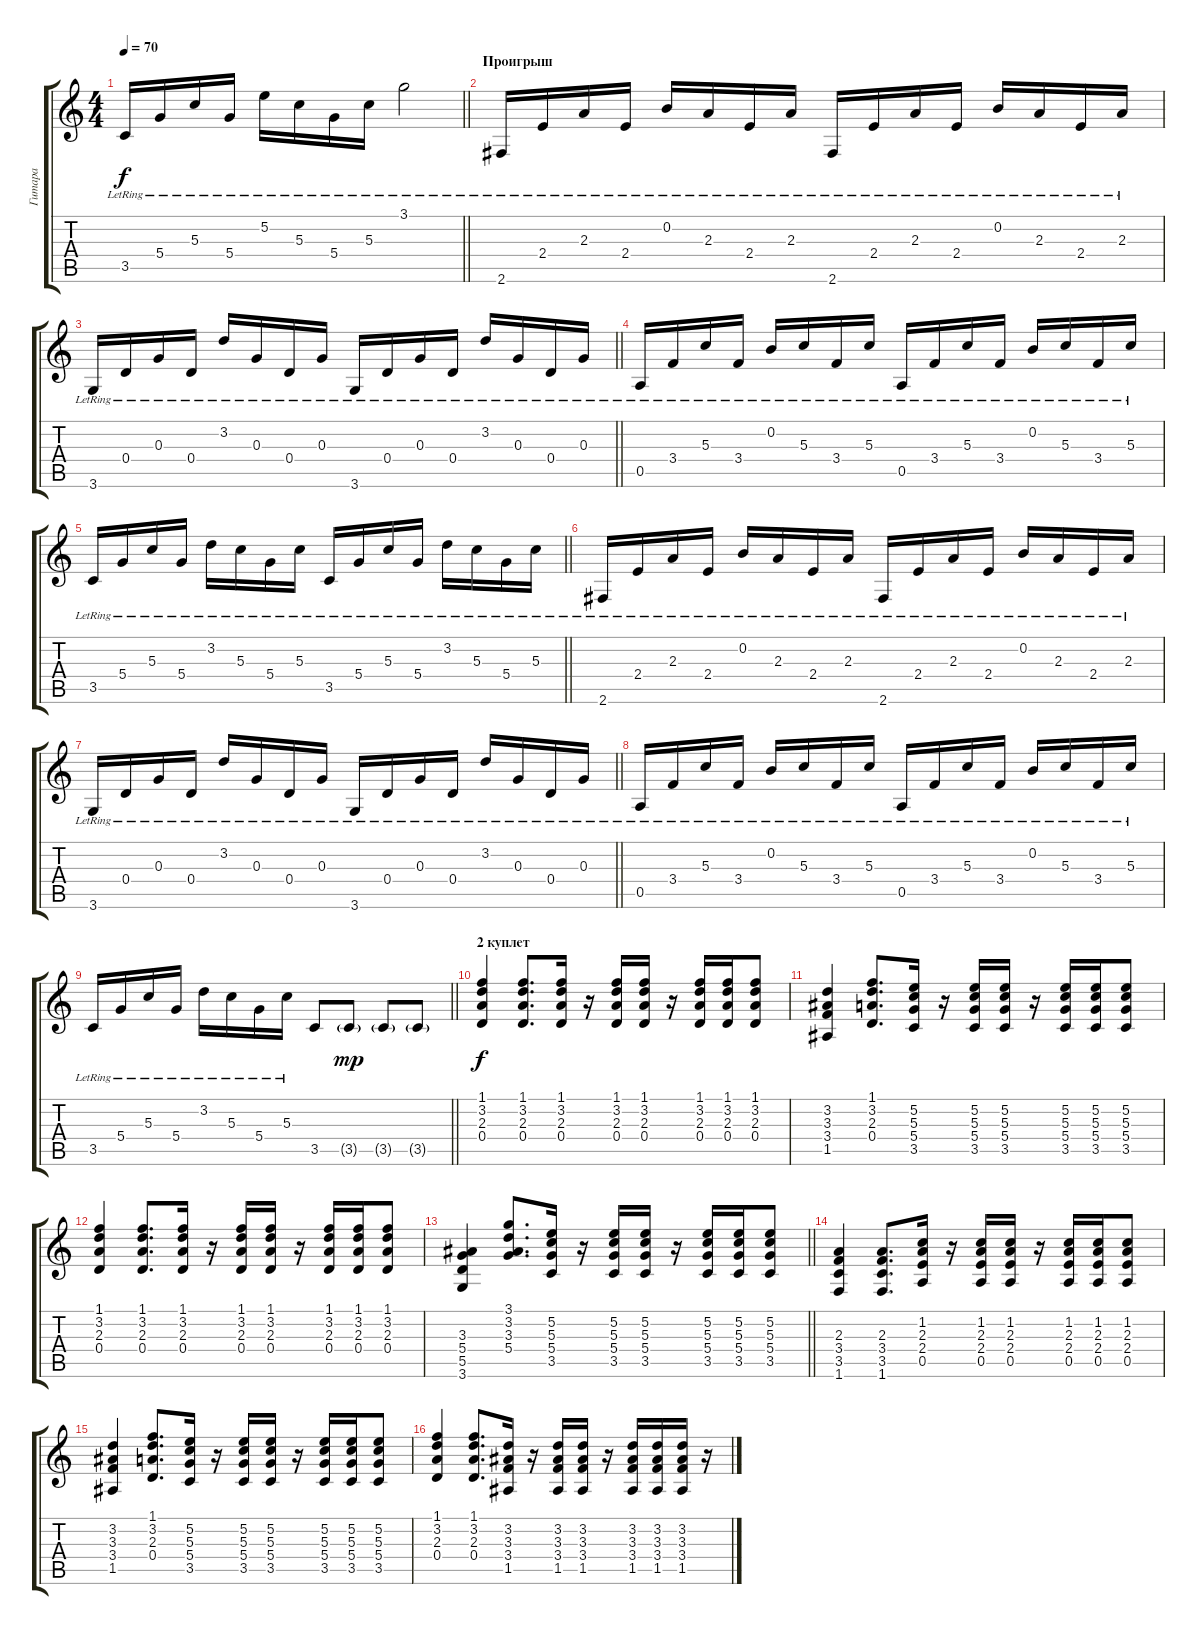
\track ("Гитара" "Гитара") {instrument electricguitarclean}
\staff {score tabs}
\tuning (E4 B3 G3 D3 A2 E2) {hide}
\ts (4 4)
\tempo 70
\clef g2
\barLineRight lightlight
\ks c
3.5{lr}.16{dy f} 5.4{lr}.16 5.3{lr}.16 5.4{lr}.16 5.2{lr}.16 5.3{lr}.16 5.4{lr}.16 5.3{lr}.16 3.1{lr}.2 |
\section ("" "Проигрыш")
2.6{lr}.16 2.4{lr}.16 2.3{lr}.16 2.4{lr}.16 0.2{lr}.16 2.3{lr}.16 2.4{lr}.16 2.3{lr}.16 2.6{lr}.16 2.4{lr}.16 2.3{lr}.16 2.4{lr}.16 0.2{lr}.16 2.3{lr}.16 2.4{lr}.16 2.3{lr}.16 |
\barLineRight lightlight
3.6{lr}.16 0.4{lr}.16 0.3{lr}.16 0.4{lr}.16 3.2{lr}.16 0.3{lr}.16 0.4{lr}.16 0.3{lr}.16 3.6{lr}.16 0.4{lr}.16 0.3{lr}.16 0.4{lr}.16 3.2{lr}.16 0.3{lr}.16 0.4{lr}.16 0.3{lr}.16 |
0.5{lr}.16 3.4{lr}.16 5.3{lr}.16 3.4{lr}.16 0.2{lr}.16 5.3{lr}.16 3.4{lr}.16 5.3{lr}.16 0.5{lr}.16 3.4{lr}.16 5.3{lr}.16 3.4{lr}.16 0.2{lr}.16 5.3{lr}.16 3.4{lr}.16 5.3{lr}.16 |
\barLineRight lightlight
3.5{lr}.16 5.4{lr}.16 5.3{lr}.16 5.4{lr}.16 3.2{lr}.16 5.3{lr}.16 5.4{lr}.16 5.3{lr}.16 3.5{lr}.16 5.4{lr}.16 5.3{lr}.16 5.4{lr}.16 3.2{lr}.16 5.3{lr}.16 5.4{lr}.16 5.3{lr}.16 |
2.6{lr}.16 2.4{lr}.16 2.3{lr}.16 2.4{lr}.16 0.2{lr}.16 2.3{lr}.16 2.4{lr}.16 2.3{lr}.16 2.6{lr}.16 2.4{lr}.16 2.3{lr}.16 2.4{lr}.16 0.2{lr}.16 2.3{lr}.16 2.4{lr}.16 2.3{lr}.16 |
\barLineRight lightlight
3.6{lr}.16 0.4{lr}.16 0.3{lr}.16 0.4{lr}.16 3.2{lr}.16 0.3{lr}.16 0.4{lr}.16 0.3{lr}.16 3.6{lr}.16 0.4{lr}.16 0.3{lr}.16 0.4{lr}.16 3.2{lr}.16 0.3{lr}.16 0.4{lr}.16 0.3{lr}.16 |
0.5{lr}.16 3.4{lr}.16 5.3{lr}.16 3.4{lr}.16 0.2{lr}.16 5.3{lr}.16 3.4{lr}.16 5.3{lr}.16 0.5{lr}.16 3.4{lr}.16 5.3{lr}.16 3.4{lr}.16 0.2{lr}.16 5.3{lr}.16 3.4{lr}.16 5.3{lr}.16 |
\barLineRight lightlight
3.5{lr}.16 5.4{lr}.16 5.3{lr}.16 5.4{lr}.16 3.2{lr}.16 5.3{lr}.16 5.4{lr}.16 5.3{lr}.16 3.5.8 3.5{g}.8{dy mp} 3.5{g}.8 3.5{g}.8 |
\section ("" "2 куплет")
(1.1 3.2 2.3 0.4).4{dy f} (1.1 3.2 2.3 0.4).8{d} (1.1 3.2 2.3 0.4).16 r.16 (1.1 3.2 2.3 0.4).16 (1.1 3.2 2.3 0.4).16 r.16 (1.1 3.2 2.3 0.4).16 (1.1 3.2 2.3 0.4).16 (1.1 3.2 2.3 0.4).8 |
(3.2 3.3 3.4 1.5).4 (1.1 3.2 2.3 0.4).8{d} (5.2 5.3 5.4 3.5).16 r.16 (5.2 5.3 5.4 3.5).16 (5.2 5.3 5.4 3.5).16 r.16 (5.2 5.3 5.4 3.5).16 (5.2 5.3 5.4 3.5).16 (5.2 5.3 5.4 3.5).8 |
(1.1 3.2 2.3 0.4).4 (1.1 3.2 2.3 0.4).8{d} (1.1 3.2 2.3 0.4).16 r.16 (1.1 3.2 2.3 0.4).16 (1.1 3.2 2.3 0.4).16 r.16 (1.1 3.2 2.3 0.4).16 (1.1 3.2 2.3 0.4).16 (1.1 3.2 2.3 0.4).8 |
\barLineRight lightlight
(3.3 5.4 5.5 3.6).4 (3.1 3.2 3.3 5.4).8{d} (5.2 5.3 5.4 3.5).16 r.16 (5.2 5.3 5.4 3.5).16 (5.2 5.3 5.4 3.5).16 r.16 (5.2 5.3 5.4 3.5).16 (5.2 5.3 5.4 3.5).16 (5.2 5.3 5.4 3.5).8 |
(2.3 3.4 3.5 1.6).4 (2.3 3.4 3.5 1.6).8{d} (1.2 2.3 2.4 0.5).16 r.16 (1.2 2.3 2.4 0.5).16 (1.2 2.3 2.4 0.5).16 r.16 (1.2 2.3 2.4 0.5).16 (1.2 2.3 2.4 0.5).16 (1.2 2.3 2.4 0.5).8 |
(3.2 3.3 3.4 1.5).4 (1.1 3.2 2.3 0.4).8{d} (5.2 5.3 5.4 3.5).16 r.16 (5.2 5.3 5.4 3.5).16 (5.2 5.3 5.4 3.5).16 r.16 (5.2 5.3 5.4 3.5).16 (5.2 5.3 5.4 3.5).16 (5.2 5.3 5.4 3.5).8 |
(1.1 3.2 2.3 0.4).4 (1.1 3.2 2.3 0.4).8{d} (3.2 3.3 3.4 1.5).16 r.16 (3.2 3.3 3.4 1.5).16 (3.2 3.3 3.4 1.5).16 r.16 (3.2 3.3 3.4 1.5).16 (3.2 3.3 3.4 1.5).16 (3.2 3.3 3.4 1.5).16 r.16
